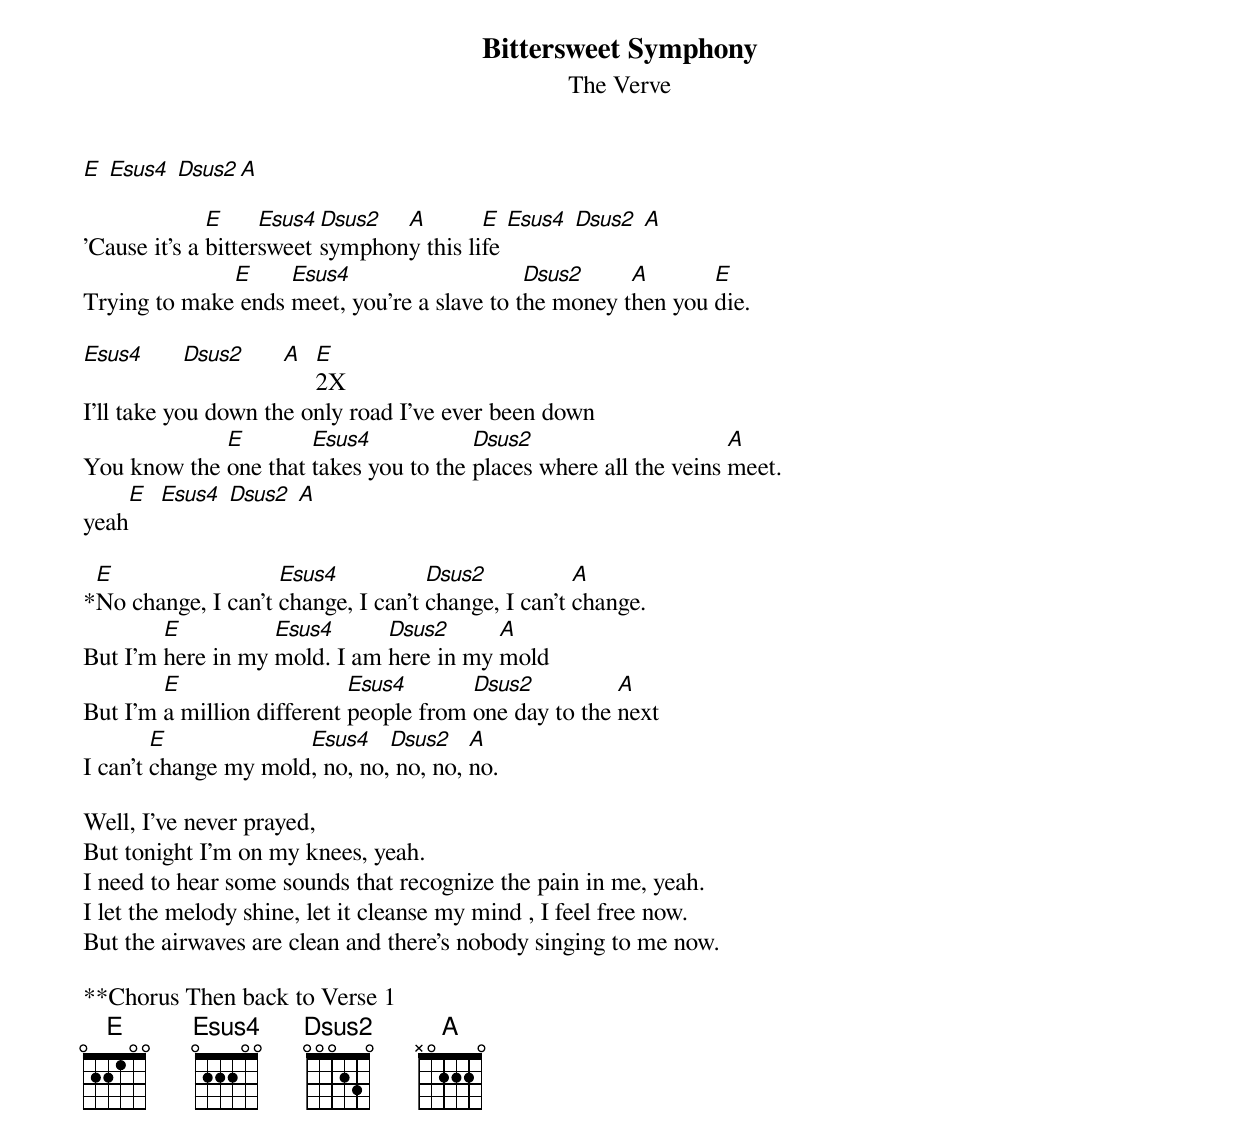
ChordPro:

{title:Bittersweet Symphony}
{subtitle:The Verve}

[E] [Esus4] [Dsus2][A]

'Cause it's a [E]bitter[Esus4]sweet [Dsus2]symphon[A]y this li[E]fe [Esus4] [Dsus2] [A]
Trying to make[E] ends [Esus4]meet, you're a slave to t[Dsus2]he money t[A]hen you [E]die.

[Esus4]      [Dsus2]      [A]  [E]2X
I'll take you down the only road I've ever been down
You know the [E]one that [Esus4]takes you to the [Dsus2]places where all the veins [A]meet.
yeah[E]  [Esus4] [Dsus2] [A]

*[E]No change, I can't [Esus4]change, I can't [Dsus2]change, I can't [A]change.
But I'm [E]here in my [Esus4]mold. I am [Dsus2]here in my [A]mold
But I'm [E]a million different [Esus4]people from [Dsus2]one day to the [A]next
I can't [E]change my mold[Esus4], no, no,[Dsus2] no, no, [A]no.

Well, I've never prayed,
But tonight I'm on my knees, yeah.
I need to hear some sounds that recognize the pain in me, yeah.
I let the melody shine, let it cleanse my mind , I feel free now.
But the airwaves are clean and there's nobody singing to me now.

**Chorus Then back to Verse 1
